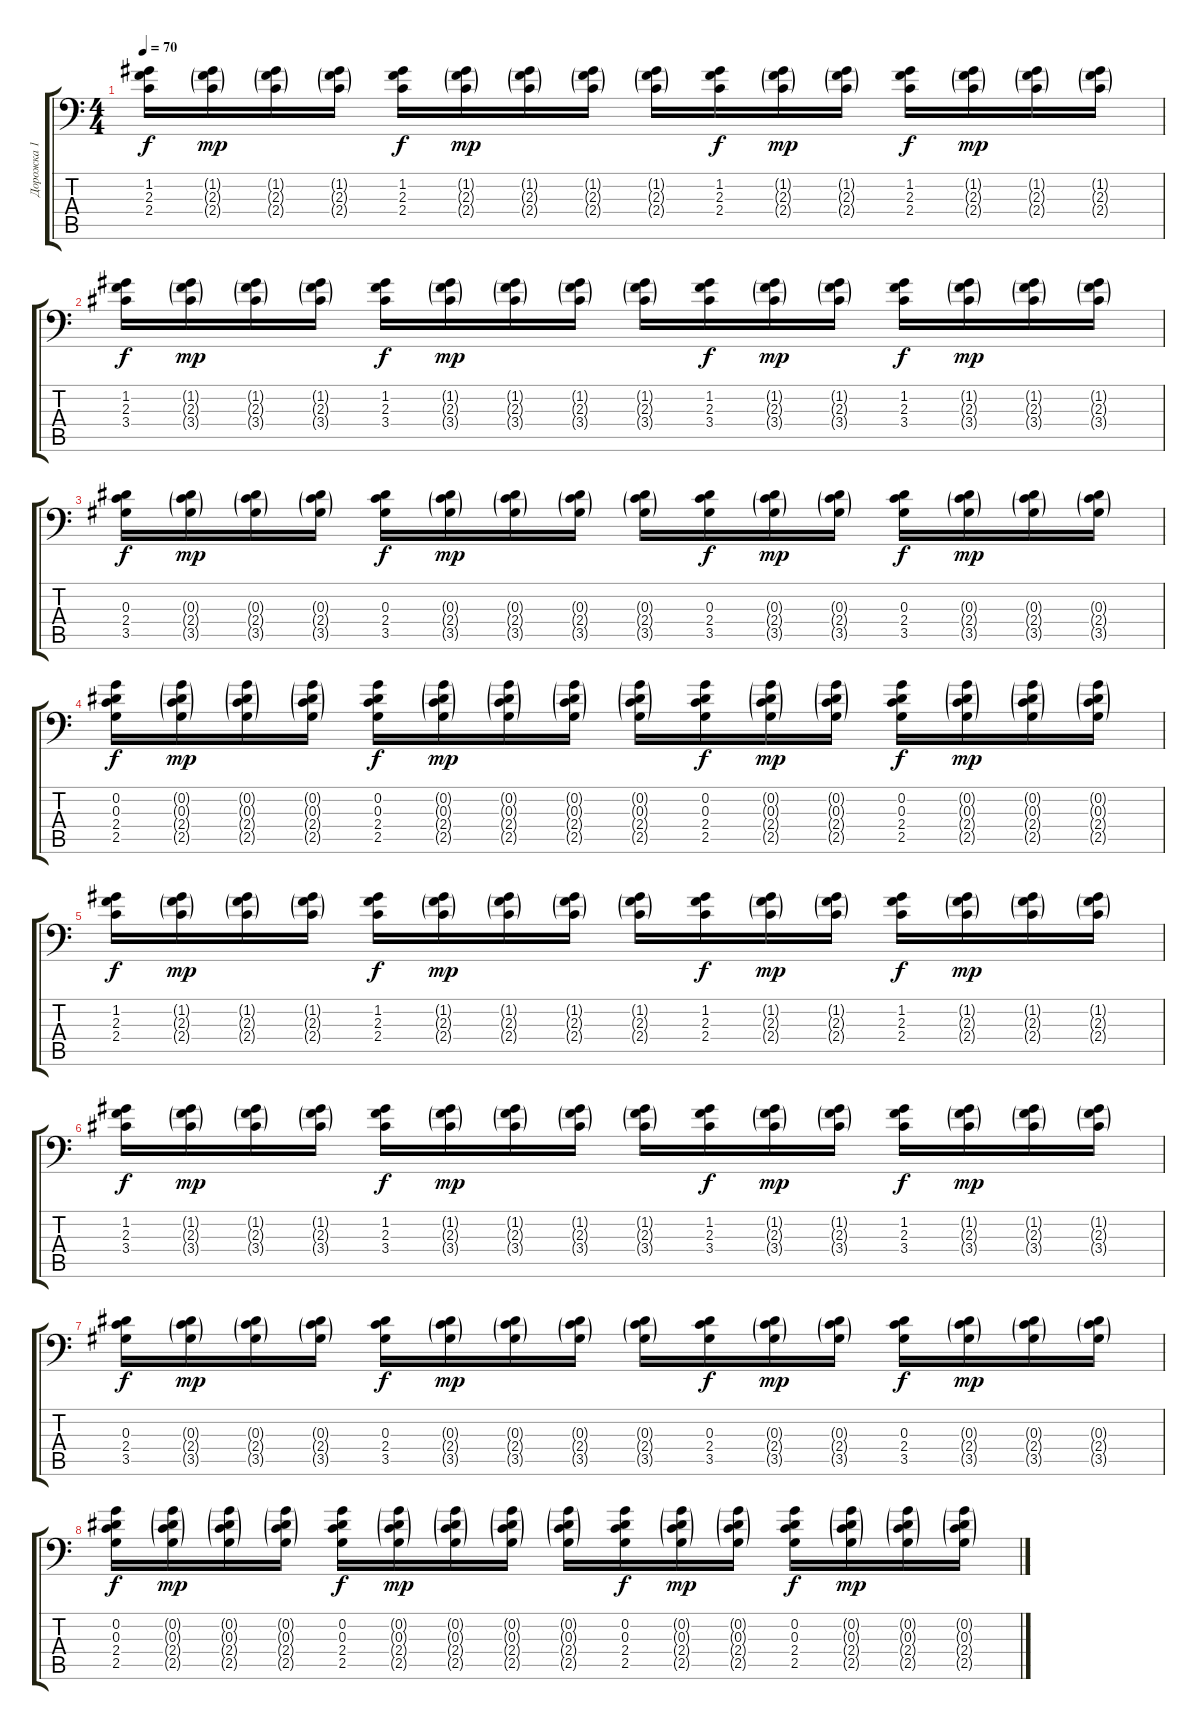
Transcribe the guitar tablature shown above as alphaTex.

\track ("Дорожка 1" "Дорожка 1") {instrument acousticguitarsteel}
\staff {score tabs}
\tuning (C4 G3 Eb3 Bb2 F2 Bb1) {hide}
\ts (4 4)
\tempo 70
\clef f4
\ks c
(1.2 2.3 2.4).16{dy f} (1.2{g} 2.3{g} 2.4{g}).16{dy mp} (1.2{g} 2.3{g} 2.4{g}).16 (1.2{g} 2.3{g} 2.4{g}).16 (1.2 2.3 2.4).16{dy f} (1.2{g} 2.3{g} 2.4{g}).16{dy mp} (1.2{g} 2.3{g} 2.4{g}).16 (1.2{g} 2.3{g} 2.4{g}).16 (1.2{g} 2.3{g} 2.4{g}).16 (1.2 2.3 2.4).16{dy f} (1.2{g} 2.3{g} 2.4{g}).16{dy mp} (1.2{g} 2.3{g} 2.4{g}).16 (1.2 2.3 2.4).16{dy f} (1.2{g} 2.3{g} 2.4{g}).16{dy mp} (1.2{g} 2.3{g} 2.4{g}).16 (1.2{g} 2.3{g} 2.4{g}).16 |
(1.2 2.3 3.4).16{dy f} (1.2{g} 2.3{g} 3.4{g}).16{dy mp} (1.2{g} 2.3{g} 3.4{g}).16 (1.2{g} 2.3{g} 3.4{g}).16 (1.2 2.3 3.4).16{dy f} (1.2{g} 2.3{g} 3.4{g}).16{dy mp} (1.2{g} 2.3{g} 3.4{g}).16 (1.2{g} 2.3{g} 3.4{g}).16 (1.2{g} 2.3{g} 3.4{g}).16 (1.2 2.3 3.4).16{dy f} (1.2{g} 2.3{g} 3.4{g}).16{dy mp} (1.2{g} 2.3{g} 3.4{g}).16 (1.2 2.3 3.4).16{dy f} (1.2{g} 2.3{g} 3.4{g}).16{dy mp} (1.2{g} 2.3{g} 3.4{g}).16 (1.2{g} 2.3{g} 3.4{g}).16 |
(0.3 2.4 3.5).16{dy f} (0.3{g} 2.4{g} 3.5{g}).16{dy mp} (0.3{g} 2.4{g} 3.5{g}).16 (0.3{g} 2.4{g} 3.5{g}).16 (0.3 2.4 3.5).16{dy f} (0.3{g} 2.4{g} 3.5{g}).16{dy mp} (0.3{g} 2.4{g} 3.5{g}).16 (0.3{g} 2.4{g} 3.5{g}).16 (0.3{g} 2.4{g} 3.5{g}).16 (0.3 2.4 3.5).16{dy f} (0.3{g} 2.4{g} 3.5{g}).16{dy mp} (0.3{g} 2.4{g} 3.5{g}).16 (0.3 2.4 3.5).16{dy f} (0.3{g} 2.4{g} 3.5{g}).16{dy mp} (0.3{g} 2.4{g} 3.5{g}).16 (0.3{g} 2.4{g} 3.5{g}).16 |
(0.2 0.3 2.4 2.5).16{dy f} (0.2{g} 0.3{g} 2.4{g} 2.5{g}).16{dy mp} (0.2{g} 0.3{g} 2.4{g} 2.5{g}).16 (0.2{g} 0.3{g} 2.4{g} 2.5{g}).16 (0.2 0.3 2.4 2.5).16{dy f} (0.2{g} 0.3{g} 2.4{g} 2.5{g}).16{dy mp} (0.2{g} 0.3{g} 2.4{g} 2.5{g}).16 (0.2{g} 0.3{g} 2.4{g} 2.5{g}).16 (0.2{g} 0.3{g} 2.4{g} 2.5{g}).16 (0.2 0.3 2.4 2.5).16{dy f} (0.2{g} 0.3{g} 2.4{g} 2.5{g}).16{dy mp} (0.2{g} 0.3{g} 2.4{g} 2.5{g}).16 (0.2 0.3 2.4 2.5).16{dy f} (0.2{g} 0.3{g} 2.4{g} 2.5{g}).16{dy mp} (0.2{g} 0.3{g} 2.4{g} 2.5{g}).16 (0.2{g} 0.3{g} 2.4{g} 2.5{g}).16 |
(1.2 2.3 2.4).16{dy f} (1.2{g} 2.3{g} 2.4{g}).16{dy mp} (1.2{g} 2.3{g} 2.4{g}).16 (1.2{g} 2.3{g} 2.4{g}).16 (1.2 2.3 2.4).16{dy f} (1.2{g} 2.3{g} 2.4{g}).16{dy mp} (1.2{g} 2.3{g} 2.4{g}).16 (1.2{g} 2.3{g} 2.4{g}).16 (1.2{g} 2.3{g} 2.4{g}).16 (1.2 2.3 2.4).16{dy f} (1.2{g} 2.3{g} 2.4{g}).16{dy mp} (1.2{g} 2.3{g} 2.4{g}).16 (1.2 2.3 2.4).16{dy f} (1.2{g} 2.3{g} 2.4{g}).16{dy mp} (1.2{g} 2.3{g} 2.4{g}).16 (1.2{g} 2.3{g} 2.4{g}).16 |
(1.2 2.3 3.4).16{dy f} (1.2{g} 2.3{g} 3.4{g}).16{dy mp} (1.2{g} 2.3{g} 3.4{g}).16 (1.2{g} 2.3{g} 3.4{g}).16 (1.2 2.3 3.4).16{dy f} (1.2{g} 2.3{g} 3.4{g}).16{dy mp} (1.2{g} 2.3{g} 3.4{g}).16 (1.2{g} 2.3{g} 3.4{g}).16 (1.2{g} 2.3{g} 3.4{g}).16 (1.2 2.3 3.4).16{dy f} (1.2{g} 2.3{g} 3.4{g}).16{dy mp} (1.2{g} 2.3{g} 3.4{g}).16 (1.2 2.3 3.4).16{dy f} (1.2{g} 2.3{g} 3.4{g}).16{dy mp} (1.2{g} 2.3{g} 3.4{g}).16 (1.2{g} 2.3{g} 3.4{g}).16 |
(0.3 2.4 3.5).16{dy f} (0.3{g} 2.4{g} 3.5{g}).16{dy mp} (0.3{g} 2.4{g} 3.5{g}).16 (0.3{g} 2.4{g} 3.5{g}).16 (0.3 2.4 3.5).16{dy f} (0.3{g} 2.4{g} 3.5{g}).16{dy mp} (0.3{g} 2.4{g} 3.5{g}).16 (0.3{g} 2.4{g} 3.5{g}).16 (0.3{g} 2.4{g} 3.5{g}).16 (0.3 2.4 3.5).16{dy f} (0.3{g} 2.4{g} 3.5{g}).16{dy mp} (0.3{g} 2.4{g} 3.5{g}).16 (0.3 2.4 3.5).16{dy f} (0.3{g} 2.4{g} 3.5{g}).16{dy mp} (0.3{g} 2.4{g} 3.5{g}).16 (0.3{g} 2.4{g} 3.5{g}).16 |
(0.2 0.3 2.4 2.5).16{dy f} (0.2{g} 0.3{g} 2.4{g} 2.5{g}).16{dy mp} (0.2{g} 0.3{g} 2.4{g} 2.5{g}).16 (0.2{g} 0.3{g} 2.4{g} 2.5{g}).16 (0.2 0.3 2.4 2.5).16{dy f} (0.2{g} 0.3{g} 2.4{g} 2.5{g}).16{dy mp} (0.2{g} 0.3{g} 2.4{g} 2.5{g}).16 (0.2{g} 0.3{g} 2.4{g} 2.5{g}).16 (0.2{g} 0.3{g} 2.4{g} 2.5{g}).16 (0.2 0.3 2.4 2.5).16{dy f} (0.2{g} 0.3{g} 2.4{g} 2.5{g}).16{dy mp} (0.2{g} 0.3{g} 2.4{g} 2.5{g}).16 (0.2 0.3 2.4 2.5).16{dy f} (0.2{g} 0.3{g} 2.4{g} 2.5{g}).16{dy mp} (0.2{g} 0.3{g} 2.4{g} 2.5{g}).16 (0.2{g} 0.3{g} 2.4{g} 2.5{g}).16
